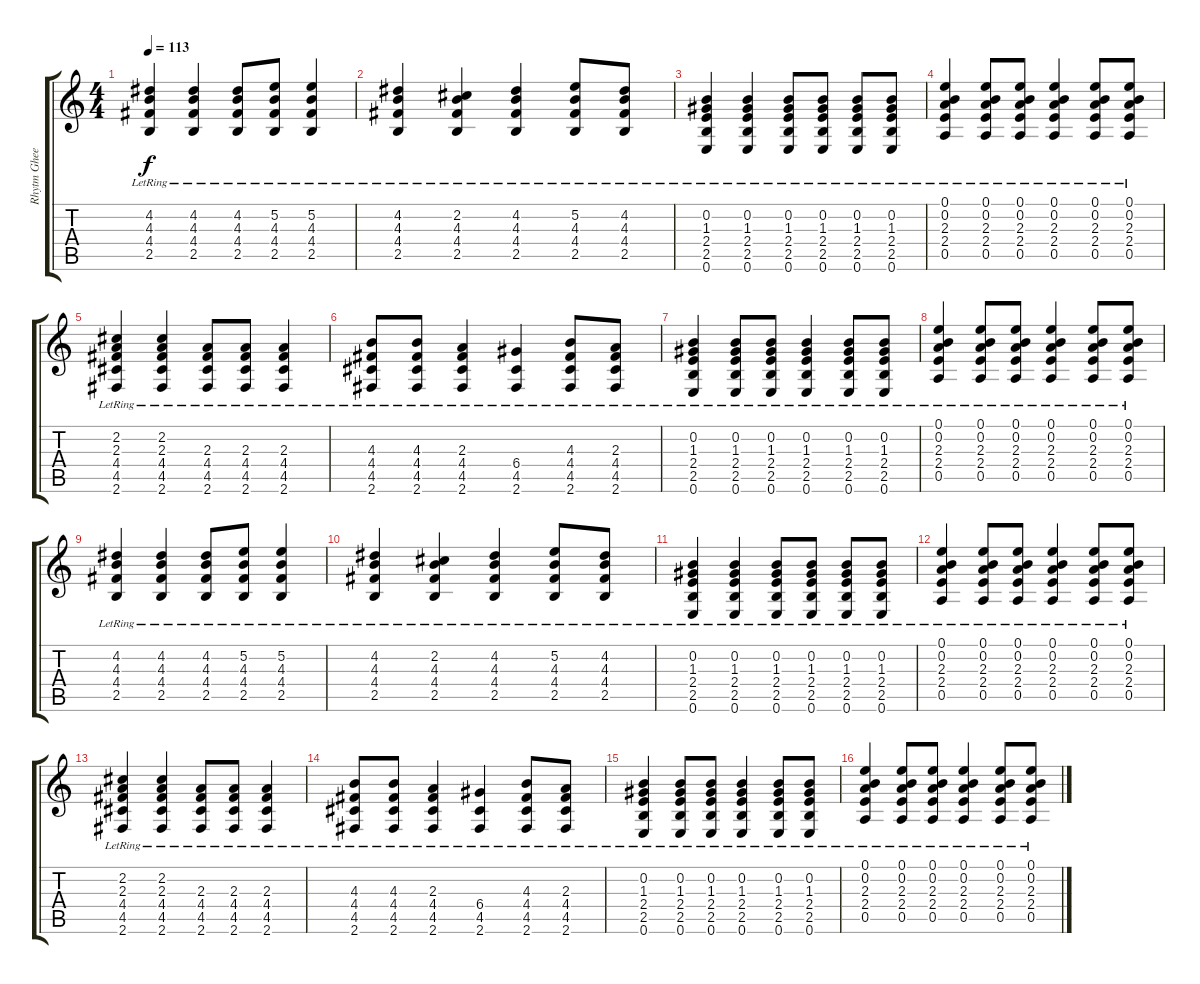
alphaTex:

\track ("Rhytm Gheetar" "Rhytm Ghee") {instrument acousticguitarsteel}
\staff {score tabs}
\tuning (E4 B3 G3 D3 A2 E2) {hide}
\ts (4 4)
\tempo 113
\clef g2
\ks c
(4.2{lr} 4.3{lr} 4.4{lr} 2.5{lr}).4{dy f} (4.2{lr} 4.3 4.4 2.5).4 (4.2 4.3{lr} 4.4 2.5).8 (5.2{lr} 4.3 4.4 2.5).8 (5.2{lr} 4.3 4.4 2.5).4 |
(4.2{lr} 4.3 4.4 2.5).4 (2.2{lr} 4.3 4.4 2.5).4 (4.2{lr} 4.3 4.4 2.5).4 (5.2{lr} 4.3 4.4 2.5).8 (4.2{lr} 4.3 4.4 2.5).8 |
(0.2{lr} 1.3{lr} 2.4{lr} 2.5{lr} 0.6).4 (0.2{lr} 1.3{lr} 2.4{lr} 2.5{lr} 0.6).4 (0.2{lr} 1.3{lr} 2.4{lr} 2.5{lr} 0.6).8 (0.2{lr} 1.3{lr} 2.4{lr} 2.5{lr} 0.6).8 (0.2{lr} 1.3{lr} 2.4{lr} 2.5{lr} 0.6).8 (0.2{lr} 1.3{lr} 2.4{lr} 2.5{lr} 0.6).8 |
(0.1{lr} 0.2{lr} 2.3{lr} 2.4{lr} 0.5{lr}).4 (0.1{lr} 0.2{lr} 2.3{lr} 2.4{lr} 0.5{lr}).8 (0.1{lr} 0.2{lr} 2.3{lr} 2.4{lr} 0.5{lr}).8 (0.1{lr} 0.2{lr} 2.3{lr} 2.4{lr} 0.5{lr}).4 (0.1{lr} 0.2{lr} 2.3{lr} 2.4{lr} 0.5{lr}).8 (0.1{lr} 0.2{lr} 2.3{lr} 2.4{lr} 0.5{lr}).8 |
(2.2{lr} 2.3{lr} 4.4{lr} 4.5{lr} 2.6{lr}).4 (2.2 2.3{lr} 4.4 4.5 2.6).4 (2.3 4.4{lr} 4.5 2.6).8 (2.3{lr} 4.4 4.5 2.6).8 (2.3{lr} 4.4 4.5 2.6).4 |
(4.3{lr} 4.4 4.5 2.6).8 (4.3{lr} 4.4 4.5 2.6).8 (2.3 4.4{lr} 4.5 2.6).4 (6.4{lr} 4.5 2.6).4 (4.3{lr} 4.4 4.5 2.6).8 (2.3 4.4{lr} 4.5 2.6).8 |
(0.2{lr} 1.3{lr} 2.4{lr} 2.5{lr} 0.6).4 (0.2{lr} 1.3{lr} 2.4{lr} 2.5{lr} 0.6).8 (0.2{lr} 1.3{lr} 2.4{lr} 2.5{lr} 0.6).8 (0.2{lr} 1.3{lr} 2.4{lr} 2.5{lr} 0.6).4 (0.2{lr} 1.3{lr} 2.4{lr} 2.5{lr} 0.6).8 (0.2{lr} 1.3{lr} 2.4{lr} 2.5{lr} 0.6).8 |
(0.1{lr} 0.2{lr} 2.3{lr} 2.4{lr} 0.5{lr}).4 (0.1{lr} 0.2{lr} 2.3{lr} 2.4{lr} 0.5{lr}).8 (0.1{lr} 0.2{lr} 2.3{lr} 2.4{lr} 0.5{lr}).8 (0.1{lr} 0.2{lr} 2.3{lr} 2.4{lr} 0.5{lr}).4 (0.1{lr} 0.2{lr} 2.3{lr} 2.4{lr} 0.5{lr}).8 (0.1{lr} 0.2{lr} 2.3{lr} 2.4{lr} 0.5{lr}).8 |
(4.2{lr} 4.3{lr} 4.4{lr} 2.5{lr}).4 (4.2{lr} 4.3 4.4 2.5).4 (4.2 4.3{lr} 4.4 2.5).8 (5.2{lr} 4.3 4.4 2.5).8 (5.2{lr} 4.3 4.4 2.5).4 |
(4.2{lr} 4.3 4.4 2.5).4 (2.2{lr} 4.3 4.4 2.5).4 (4.2{lr} 4.3 4.4 2.5).4 (5.2{lr} 4.3 4.4 2.5).8 (4.2{lr} 4.3 4.4 2.5).8 |
(0.2{lr} 1.3{lr} 2.4{lr} 2.5{lr} 0.6).4 (0.2{lr} 1.3{lr} 2.4{lr} 2.5{lr} 0.6).4 (0.2{lr} 1.3{lr} 2.4{lr} 2.5{lr} 0.6).8 (0.2{lr} 1.3{lr} 2.4{lr} 2.5{lr} 0.6).8 (0.2{lr} 1.3{lr} 2.4{lr} 2.5{lr} 0.6).8 (0.2{lr} 1.3{lr} 2.4{lr} 2.5{lr} 0.6).8 |
(0.1{lr} 0.2{lr} 2.3{lr} 2.4{lr} 0.5{lr}).4 (0.1{lr} 0.2{lr} 2.3{lr} 2.4{lr} 0.5{lr}).8 (0.1{lr} 0.2{lr} 2.3{lr} 2.4{lr} 0.5{lr}).8 (0.1{lr} 0.2{lr} 2.3{lr} 2.4{lr} 0.5{lr}).4 (0.1{lr} 0.2{lr} 2.3{lr} 2.4{lr} 0.5{lr}).8 (0.1{lr} 0.2{lr} 2.3{lr} 2.4{lr} 0.5{lr}).8 |
(2.2{lr} 2.3{lr} 4.4{lr} 4.5{lr} 2.6{lr}).4 (2.2 2.3{lr} 4.4 4.5 2.6).4 (2.3 4.4{lr} 4.5 2.6).8 (2.3{lr} 4.4 4.5 2.6).8 (2.3{lr} 4.4 4.5 2.6).4 |
(4.3{lr} 4.4 4.5 2.6).8 (4.3{lr} 4.4 4.5 2.6).8 (2.3 4.4{lr} 4.5 2.6).4 (6.4{lr} 4.5 2.6).4 (4.3{lr} 4.4 4.5 2.6).8 (2.3 4.4{lr} 4.5 2.6).8 |
(0.2{lr} 1.3{lr} 2.4{lr} 2.5{lr} 0.6).4 (0.2{lr} 1.3{lr} 2.4{lr} 2.5{lr} 0.6).8 (0.2{lr} 1.3{lr} 2.4{lr} 2.5{lr} 0.6).8 (0.2{lr} 1.3{lr} 2.4{lr} 2.5{lr} 0.6).4 (0.2{lr} 1.3{lr} 2.4{lr} 2.5{lr} 0.6).8 (0.2{lr} 1.3{lr} 2.4{lr} 2.5{lr} 0.6).8 |
(0.1{lr} 0.2{lr} 2.3{lr} 2.4{lr} 0.5{lr}).4 (0.1{lr} 0.2{lr} 2.3{lr} 2.4{lr} 0.5{lr}).8 (0.1{lr} 0.2{lr} 2.3{lr} 2.4{lr} 0.5{lr}).8 (0.1{lr} 0.2{lr} 2.3{lr} 2.4{lr} 0.5{lr}).4 (0.1{lr} 0.2{lr} 2.3{lr} 2.4{lr} 0.5{lr}).8 (0.1{lr} 0.2{lr} 2.3{lr} 2.4{lr} 0.5{lr}).8
